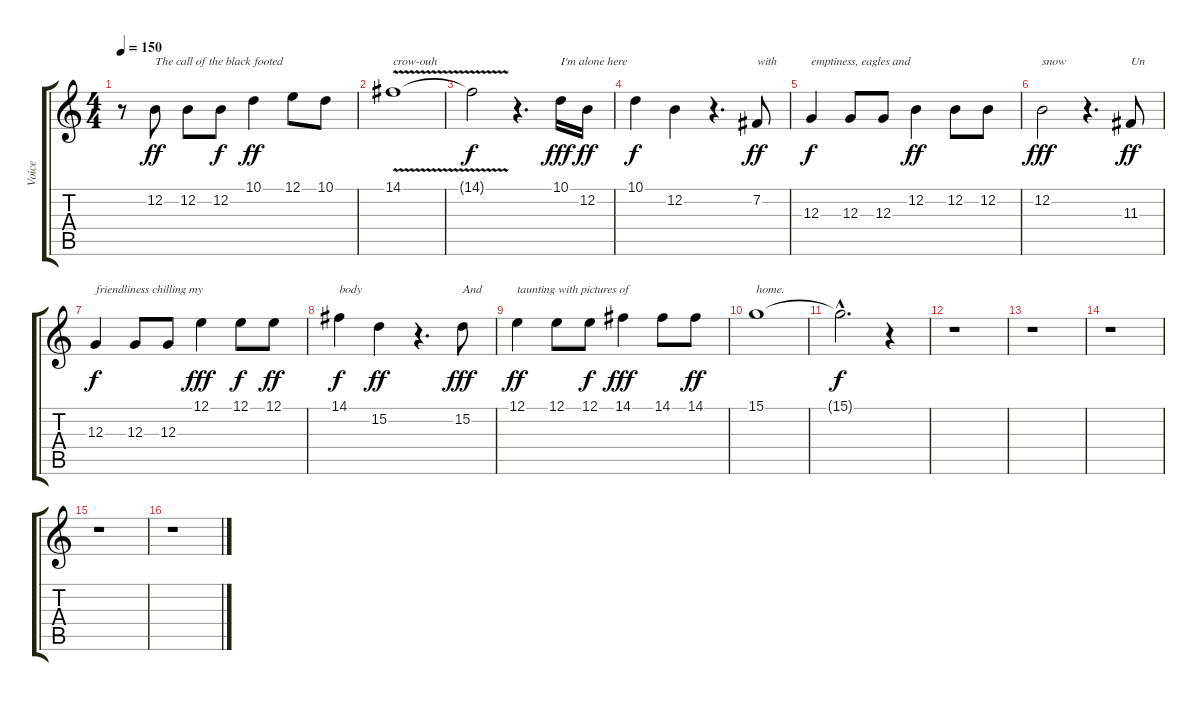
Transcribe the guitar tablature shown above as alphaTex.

\track ("Voice" "Voice") {instrument synthvoice}
\staff {score tabs}
\tuning (E4 B3 G3 D3 A2 E2) {hide}
\ts (4 4)
\tempo 150
\clef g2
\ks c
r.8{dy ff} 12.2.8{txt "The call of the black footed "} 12.2.8 12.2.8{dy f} 10.1.4{dy ff} 12.1.8 10.1.8 |
14.1{v}.1{txt "crow-ouh"} |
14.1{t}.2{dy f} r.4{d} 10.1.16{txt "I'm alone here " dy fff} 12.2.16{dy ff} |
10.1.4{dy f} 12.2.4 r.4{d} 7.2.8{txt "with " dy ff} |
12.3.4{txt "emptiness, eagles and " dy f} 12.3.8 12.3.8 12.2.4{dy ff} 12.2.8 12.2.8 |
12.2.2{txt "snow" dy fff} r.4{d} 11.3.8{txt "Un" dy ff} |
12.3.4{txt "friendliness chilling my " dy f} 12.3.8 12.3.8 12.1.4{dy fff} 12.1.8{dy f} 12.1.8{dy ff} |
14.1.4{txt "body" dy f} 15.2.4{dy ff} r.4{d} 15.2.8{txt "And" dy fff} |
12.1.4{txt "taunting with pictures of " dy ff} 12.1.8 12.1.8{dy f} 14.1.4{dy fff} 14.1.8 14.1.8{dy ff} |
15.1.1{txt "home."} |
15.1{hac t}.2{d dy f} r.4 |
r.1 |
r.1 |
r.1 |
r.1 |
r.1
